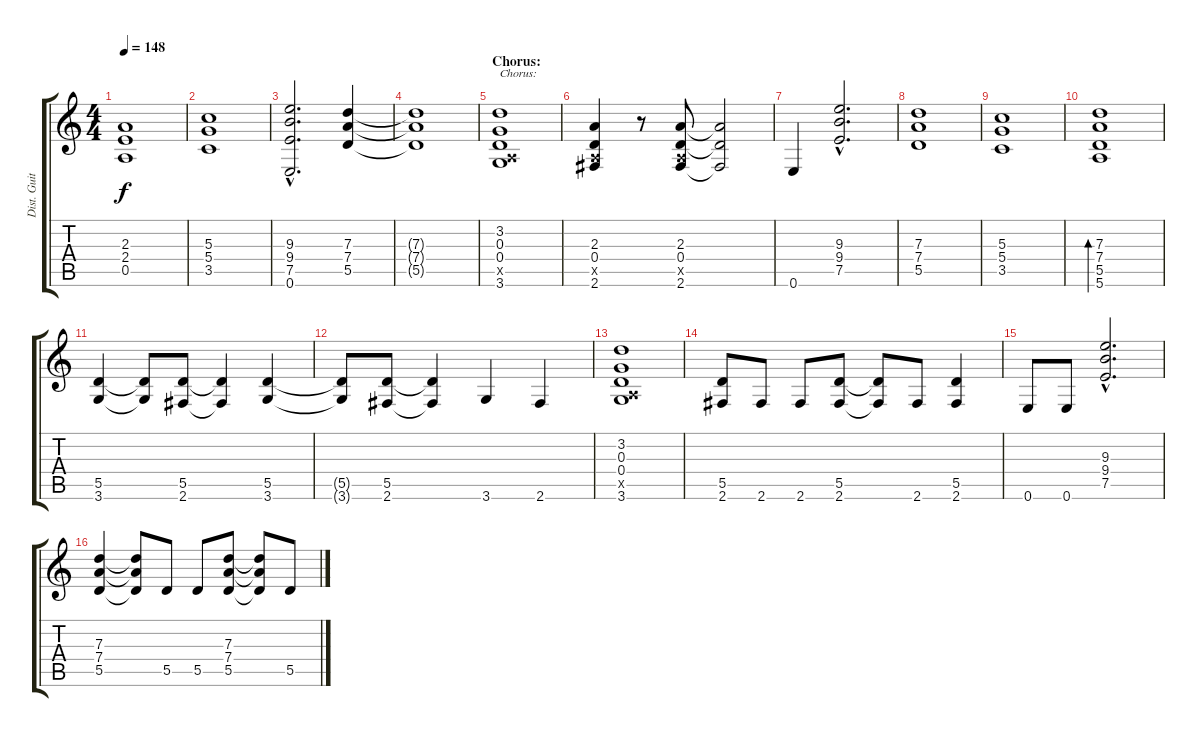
\track ("Dist. Guitar 1" "Dist. Guit") {instrument overdrivenguitar}
\staff {score tabs}
\tuning (E4 B3 G3 D3 A2 E2) {hide}
\ts (4 4)
\tempo 148
\clef g2
\ks c
(2.3 2.4 0.5).1{dy f} |
(5.3 5.4 3.5).1 |
(9.3{hac} 9.4{hac} 7.5{hac} 0.6{hac}).2{d} (7.3 7.4 5.5).4 |
(7.3{t} 7.4{t} 5.5{t}).1 |
\section ("" "Chorus:")
(3.2 0.3 0.4 0.5{x} 3.6).1{txt "Chorus:"} |
(2.3 0.4 0.5{x} 2.6).4 r.8 (2.3 0.4 0.5{x} 2.6).8 (2.3{t} 0.4{t} 2.6{t}).2 |
0.6.4 (9.3{hac} 9.4{hac} 7.5{hac}).2{d} |
(7.3 7.4 5.5).1 |
(5.3 5.4 3.5).1 |
(7.3 7.4 5.5 5.6).1{bd 240} |
(5.5 3.6).4 (5.5{t} 3.6{t}).8 (5.5 2.6).8 (5.5{t} 2.6{t}).4 (5.5 3.6).4 |
(5.5{t} 3.6{t}).8 (5.5 2.6).8 (5.5{t} 2.6{t}).4 3.6.4 2.6.4 |
(3.2 0.3 0.4 0.5{x} 3.6).1 |
(5.5 2.6).8 2.6.8 2.6.8 (5.5 2.6).8 (5.5{t} 2.6{t}).8 2.6.8 (5.5 2.6).4 |
0.6.8 0.6.8 (9.3{hac} 9.4{hac} 7.5{hac}).2{d} |
(7.3 7.4 5.5).4 (7.3{t} 7.4{t} 5.5{t}).8 5.5.8 5.5.8 (7.3 7.4 5.5).8 (7.3{t} 7.4{t} 5.5{t}).8 5.5.8
